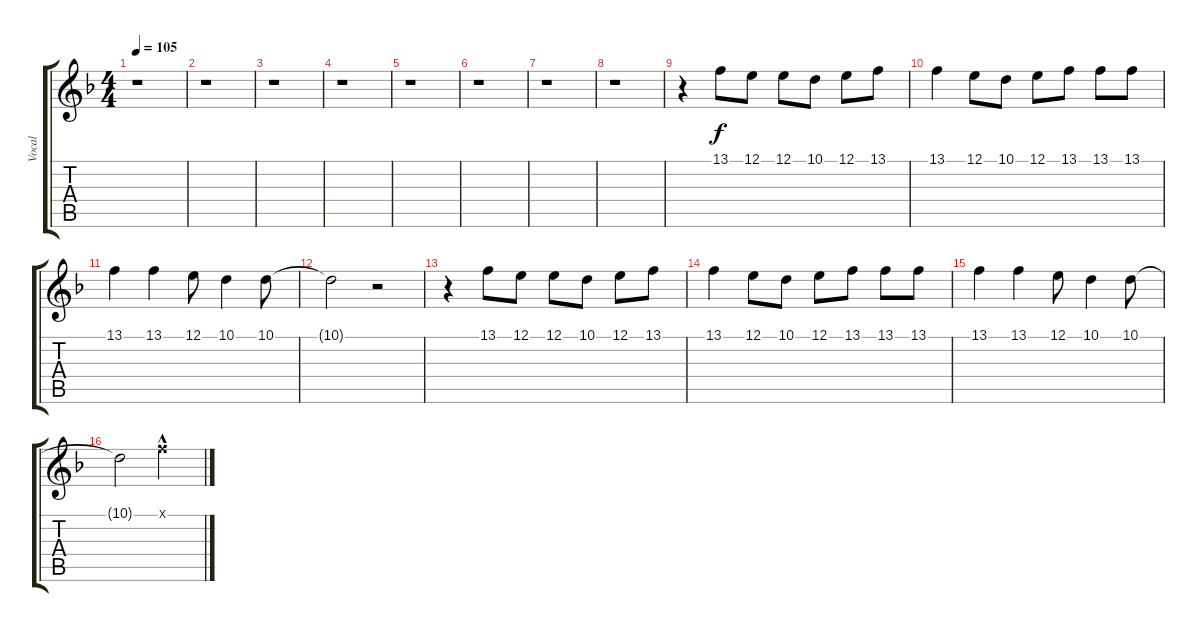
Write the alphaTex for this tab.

\track ("Vocal" "Vocal") {instrument violin}
\staff {score tabs}
\tuning (E4 B3 G3 D3 A2 E2) {hide}
\ts (4 4)
\tempo 105
\clef g2
\ks f
r.1{dy f instrument violin} |
r.1 |
r.1 |
r.1 |
r.1 |
r.1 |
r.1 |
r.1 |
r.4 13.1.8 12.1.8 12.1.8 10.1.8 12.1.8 13.1.8 |
13.1.4 12.1.8 10.1.8 12.1.8 13.1.8 13.1.8 13.1.8 |
13.1.4 13.1.4 12.1.8 10.1.4 10.1.8 |
10.1{t}.2 r.2 |
r.4 13.1.8 12.1.8 12.1.8 10.1.8 12.1.8 13.1.8 |
13.1.4 12.1.8 10.1.8 12.1.8 13.1.8 13.1.8 13.1.8 |
13.1.4 13.1.4 12.1.8 10.1.4 10.1.8 |
10.1{t}.2 13.1{hac x}.2
